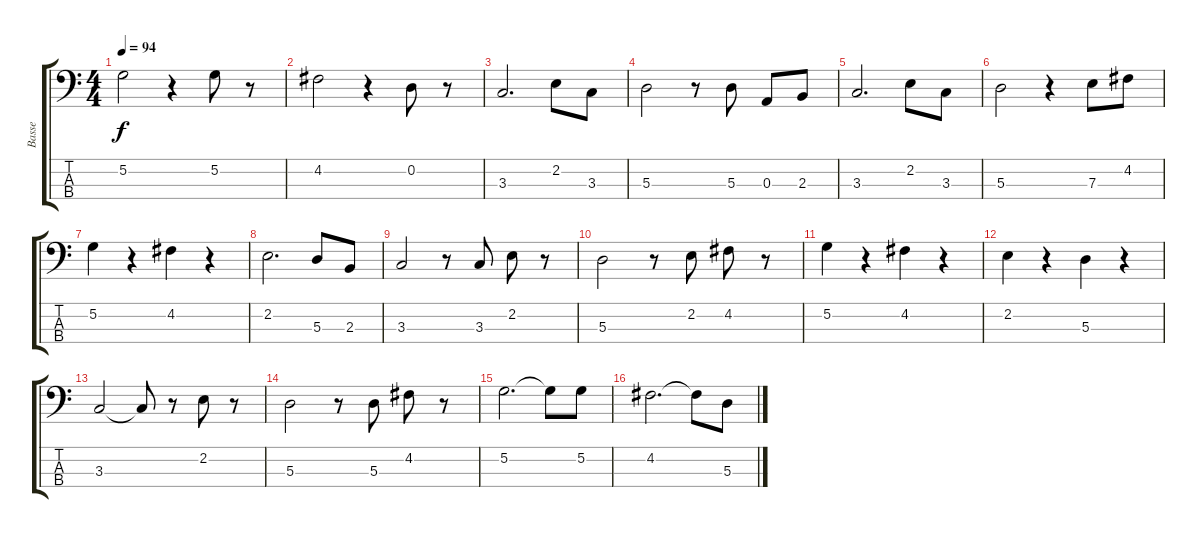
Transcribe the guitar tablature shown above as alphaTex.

\track ("Basse" "Basse") {instrument electricbassfinger}
\staff {score tabs}
\tuning (G2 D2 A1 E1) {hide}
\ts (4 4)
\tempo 94
\clef f4
\ks c
5.2.2{dy f} r.4 5.2.8 r.8 |
4.2.2 r.4 0.2.8 r.8 |
3.3.2{d} 2.2.8 3.3.8 |
5.3.2 r.8 5.3.8 0.3.8 2.3.8 |
3.3.2{d} 2.2.8 3.3.8 |
5.3.2 r.4 7.3.8 4.2.8 |
5.2.4 r.4 4.2.4 r.4 |
2.2.2{d} 5.3.8 2.3.8 |
3.3.2 r.8 3.3.8 2.2.8 r.8 |
5.3.2 r.8 2.2.8 4.2.8 r.8 |
5.2.4 r.4 4.2.4 r.4 |
2.2.4 r.4 5.3.4 r.4 |
3.3.2 3.3{t}.8 r.8 2.2.8 r.8 |
5.3.2 r.8 5.3.8 4.2.8 r.8 |
5.2.2{d} 5.2{t}.8 5.2.8 |
4.2.2{d} 4.2{t}.8 5.3.8
